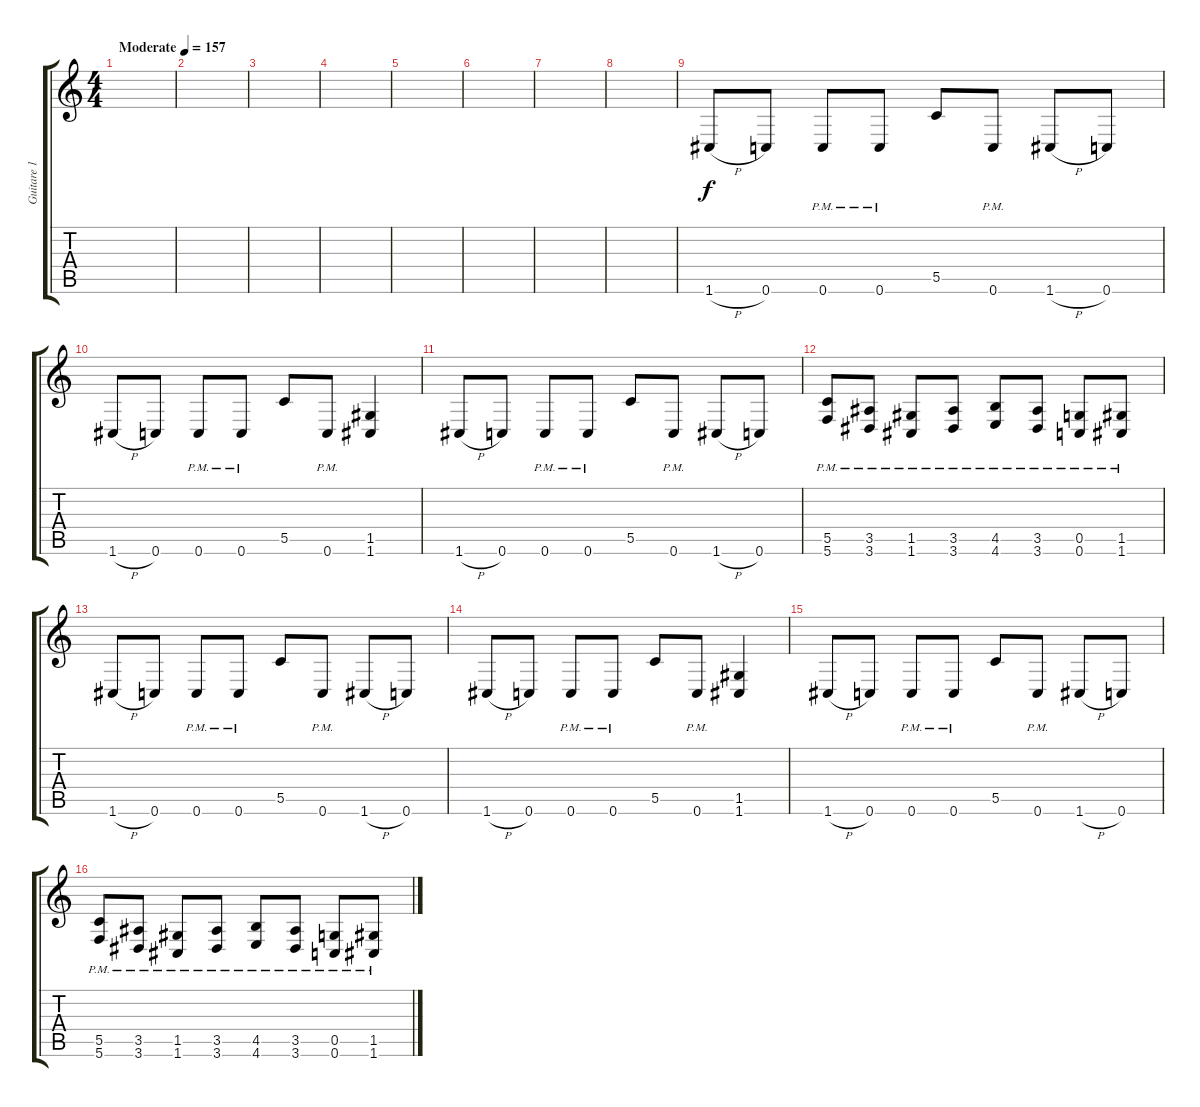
\track ("Guitare 1" "Guitare 1") {instrument distortionguitar}
\staff {score tabs}
\tuning (D4 A3 F3 C3 G2 C2) {hide}
\ts (4 4)
\tempo (157 "Moderate")
\clef g2
\ks c
|
|
|
|
|
|
|
|
1.6{h}.8 0.6.8 0.6{pm}.8 0.6{pm}.8 5.5.8 0.6{pm}.8 1.6{h}.8 0.6.8 |
1.6{h}.8 0.6.8 0.6{pm}.8 0.6{pm}.8 5.5.8 0.6{pm}.8 (1.5 1.6).4 |
1.6{h}.8 0.6.8 0.6{pm}.8 0.6{pm}.8 5.5.8 0.6{pm}.8 1.6{h}.8 0.6.8 |
(5.5 5.6{pm}).8 (3.5 3.6{pm}).8 (1.5 1.6{pm}).8 (3.5 3.6{pm}).8 (4.5 4.6{pm}).8 (3.5 3.6{pm}).8 (0.5 0.6{pm}).8 (1.5 1.6{pm}).8 |
1.6{h}.8 0.6.8 0.6{pm}.8 0.6{pm}.8 5.5.8 0.6{pm}.8 1.6{h}.8 0.6.8 |
1.6{h}.8 0.6.8 0.6{pm}.8 0.6{pm}.8 5.5.8 0.6{pm}.8 (1.5 1.6).4 |
1.6{h}.8 0.6.8 0.6{pm}.8 0.6{pm}.8 5.5.8 0.6{pm}.8 1.6{h}.8 0.6.8 |
(5.5 5.6{pm}).8 (3.5 3.6{pm}).8 (1.5 1.6{pm}).8 (3.5 3.6{pm}).8 (4.5 4.6{pm}).8 (3.5 3.6{pm}).8 (0.5 0.6{pm}).8 (1.5 1.6{pm}).8
